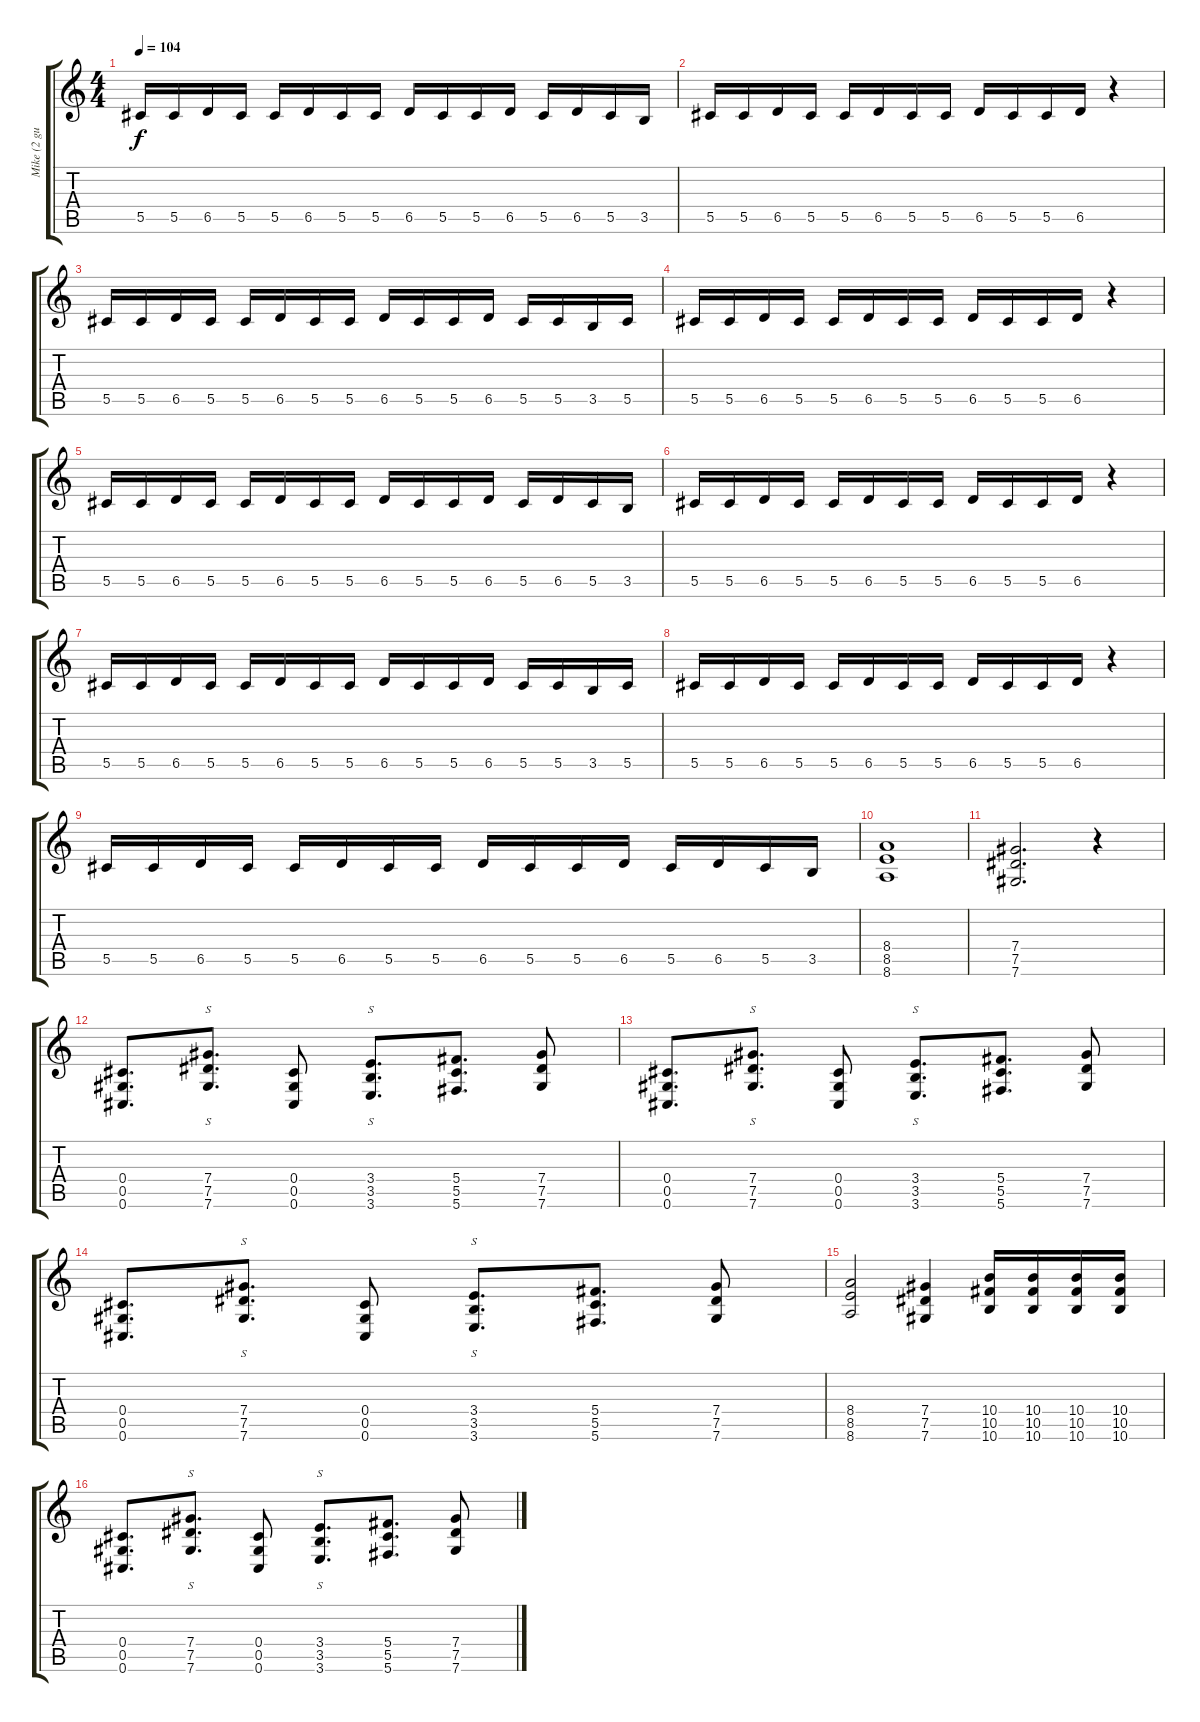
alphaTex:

\track ("Mike (2 guitar)" "Mike (2 gu") {instrument overdrivenguitar}
\staff {score tabs}
\tuning (Eb4 Ab3 Gb3 Db3 Ab2 Db2) {hide}
\ts (4 4)
\tempo 104
\clef g2
\ks c
5.5.16{dy f} 5.5.16 6.5.16 5.5.16 5.5.16 6.5.16 5.5.16 5.5.16 6.5.16 5.5.16 5.5.16 6.5.16 5.5.16 6.5.16 5.5.16 3.5.16 |
5.5.16 5.5.16 6.5.16 5.5.16 5.5.16 6.5.16 5.5.16 5.5.16 6.5.16 5.5.16 5.5.16 6.5.16 r.4 |
5.5.16 5.5.16 6.5.16 5.5.16 5.5.16 6.5.16 5.5.16 5.5.16 6.5.16 5.5.16 5.5.16 6.5.16 5.5.16 5.5.16 3.5.16 5.5.16 |
5.5.16 5.5.16 6.5.16 5.5.16 5.5.16 6.5.16 5.5.16 5.5.16 6.5.16 5.5.16 5.5.16 6.5.16 r.4 |
5.5.16 5.5.16 6.5.16 5.5.16 5.5.16 6.5.16 5.5.16 5.5.16 6.5.16 5.5.16 5.5.16 6.5.16 5.5.16 6.5.16 5.5.16 3.5.16 |
5.5.16 5.5.16 6.5.16 5.5.16 5.5.16 6.5.16 5.5.16 5.5.16 6.5.16 5.5.16 5.5.16 6.5.16 r.4 |
5.5.16 5.5.16 6.5.16 5.5.16 5.5.16 6.5.16 5.5.16 5.5.16 6.5.16 5.5.16 5.5.16 6.5.16 5.5.16 5.5.16 3.5.16 5.5.16 |
5.5.16 5.5.16 6.5.16 5.5.16 5.5.16 6.5.16 5.5.16 5.5.16 6.5.16 5.5.16 5.5.16 6.5.16 r.4 |
5.5.16 5.5.16 6.5.16 5.5.16 5.5.16 6.5.16 5.5.16 5.5.16 6.5.16 5.5.16 5.5.16 6.5.16 5.5.16 6.5.16 5.5.16 3.5.16 |
(8.4 8.5 8.6).1 |
(7.4 7.5 7.6).2{d} r.4 |
(0.4 0.5 0.6).8{d} (7.4 7.5 7.6).8{s d} (0.4 0.5 0.6).8 (3.4 3.5 3.6).8{s d} (5.4 5.5 5.6).8{d} (7.4 7.5 7.6).8 |
(0.4 0.5 0.6).8{d} (7.4 7.5 7.6).8{s d} (0.4 0.5 0.6).8 (3.4 3.5 3.6).8{s d} (5.4 5.5 5.6).8{d} (7.4 7.5 7.6).8 |
(0.4 0.5 0.6).8{d} (7.4 7.5 7.6).8{s d} (0.4 0.5 0.6).8 (3.4 3.5 3.6).8{s d} (5.4 5.5 5.6).8{d} (7.4 7.5 7.6).8 |
(8.4 8.5 8.6).2 (7.4 7.5 7.6).4 (10.4 10.5 10.6).16 (10.4 10.5 10.6).16 (10.4 10.5 10.6).16 (10.4 10.5 10.6).16 |
(0.4 0.5 0.6).8{d} (7.4 7.5 7.6).8{s d} (0.4 0.5 0.6).8 (3.4 3.5 3.6).8{s d} (5.4 5.5 5.6).8{d} (7.4 7.5 7.6).8
